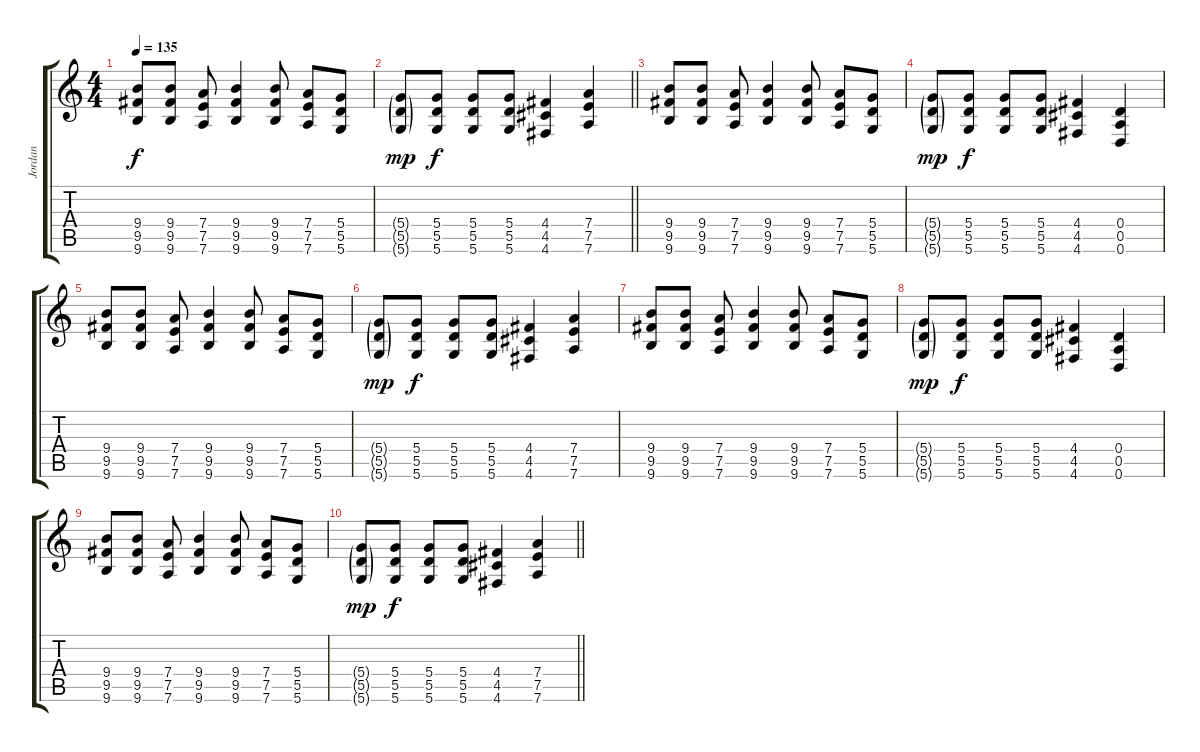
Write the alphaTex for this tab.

\track ("Jordan" "Jordan") {instrument overdrivenguitar}
\staff {score tabs}
\tuning (E4 B3 G3 D3 A2 D2) {hide}
\ts (4 4)
\tempo 135
\clef g2
\ks c
(9.4 9.5 9.6).8{dy f} (9.4 9.5 9.6).8 (7.4 7.5 7.6).8 (9.4 9.5 9.6).4 (9.4 9.5 9.6).8 (7.4 7.5 7.6).8 (5.4 5.5 5.6).8 |
\barLineRight lightlight
(5.4{g} 5.5{g} 5.6{g}).8{dy mp} (5.4 5.5 5.6).8{dy f} (5.4 5.5 5.6).8 (5.4 5.5 5.6).8 (4.4 4.5 4.6).4 (7.4 7.5 7.6).4 |
(9.4 9.5 9.6).8 (9.4 9.5 9.6).8 (7.4 7.5 7.6).8 (9.4 9.5 9.6).4 (9.4 9.5 9.6).8 (7.4 7.5 7.6).8 (5.4 5.5 5.6).8 |
(5.4{g} 5.5{g} 5.6{g}).8{dy mp} (5.4 5.5 5.6).8{dy f} (5.4 5.5 5.6).8 (5.4 5.5 5.6).8 (4.4 4.5 4.6).4 (0.4 0.5 0.6).4 |
(9.4 9.5 9.6).8 (9.4 9.5 9.6).8 (7.4 7.5 7.6).8 (9.4 9.5 9.6).4 (9.4 9.5 9.6).8 (7.4 7.5 7.6).8 (5.4 5.5 5.6).8 |
(5.4{g} 5.5{g} 5.6{g}).8{dy mp} (5.4 5.5 5.6).8{dy f} (5.4 5.5 5.6).8 (5.4 5.5 5.6).8 (4.4 4.5 4.6).4 (7.4 7.5 7.6).4 |
(9.4 9.5 9.6).8 (9.4 9.5 9.6).8 (7.4 7.5 7.6).8 (9.4 9.5 9.6).4 (9.4 9.5 9.6).8 (7.4 7.5 7.6).8 (5.4 5.5 5.6).8 |
(5.4{g} 5.5{g} 5.6{g}).8{dy mp} (5.4 5.5 5.6).8{dy f} (5.4 5.5 5.6).8 (5.4 5.5 5.6).8 (4.4 4.5 4.6).4 (0.4 0.5 0.6).4 |
(9.4 9.5 9.6).8 (9.4 9.5 9.6).8 (7.4 7.5 7.6).8 (9.4 9.5 9.6).4 (9.4 9.5 9.6).8 (7.4 7.5 7.6).8 (5.4 5.5 5.6).8 |
\barLineRight lightlight
(5.4{g} 5.5{g} 5.6{g}).8{dy mp} (5.4 5.5 5.6).8{dy f} (5.4 5.5 5.6).8 (5.4 5.5 5.6).8 (4.4 4.5 4.6).4 (7.4 7.5 7.6).4
